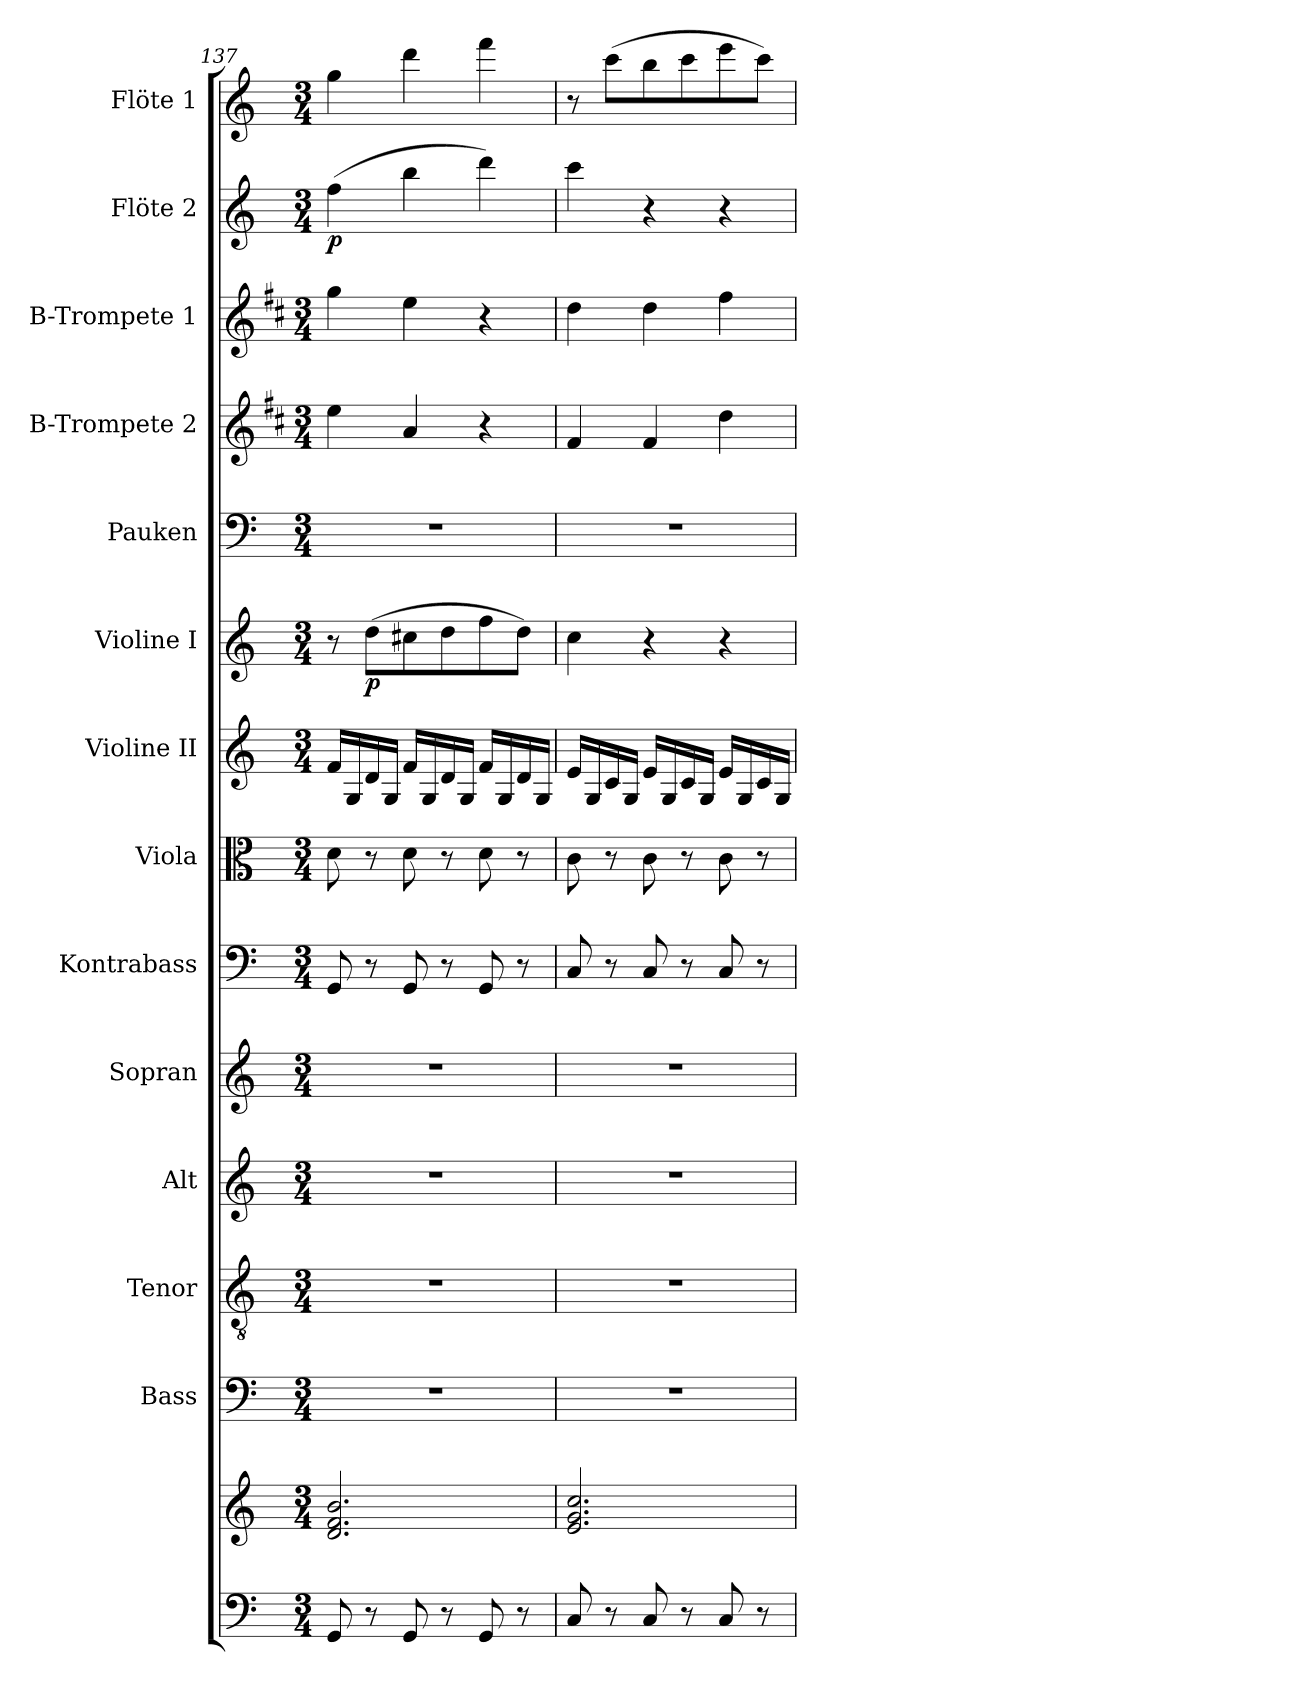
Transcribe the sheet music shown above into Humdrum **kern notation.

**kern	**kern	**kern	**kern	**kern	**kern	**kern	**kern	**kern	**kern	**dynam	**kern	**kern	**kern	**kern	**dynam	**kern
*part14	*part14	*part13	*part12	*part11	*part10	*part9	*part8	*part7	*part6	*part6	*part5	*part4	*part3	*part2	*part2	*part1
*staff15	*staff14	*staff13	*staff12	*staff11	*staff10	*staff9	*staff8	*staff7	*staff6	*staff6	*staff5	*staff4	*staff3	*staff2	*staff2	*staff1
*	*	*I"Bass	*I"Tenor	*I"Alt	*I"Sopran	*I"Kontrabass	*I"Viola	*I"Violine II	*I"Violine I	*	*I"Pauken	*I"B-Trompete 2	*I"B-Trompete 1	*I"Flöte 2	*	*I"Flöte 1
*	*	*I'B.	*I'T.	*I'A.	*I'S.	*I'Kb.	*I'Vla.	*I'Vl. II	*I'Vl. I	*	*I'Pk.	*I'B Trp. 2	*I'B Trp. 1	*I'Fl. 2	*	*I'Fl. 1
!!LO:PB:g=z
*clefF4	*clefG2	*clefF4	*clefGv2	*clefG2	*clefG2	*clefF4	*clefC3	*clefG2	*clefG2	*	*clefF4	*clefG2	*clefG2	*clefG2	*	*clefG2
*	*	*	*	*	*	*ITrd7c12	*	*	*	*	*	*ITrd1c2	*ITrd1c2	*	*	*
*k[]	*k[]	*k[]	*k[]	*k[]	*k[]	*k[]	*k[]	*k[]	*k[]	*	*k[]	*k[]	*k[]	*k[]	*	*k[]
*C:	*C:	*C:	*C:	*C:	*C:	*C:	*C:	*C:	*C:	*	*C:	*C:	*C:	*C:	*	*C:
*M3/4	*M3/4	*M3/4	*M3/4	*M3/4	*M3/4	*M3/4	*M3/4	*M3/4	*M3/4	*	*M3/4	*M3/4	*M3/4	*M3/4	*	*M3/4
=137	=137	=137	=137	=137	=137	=137	=137	=137	=137	=137	=137	=137	=137	=137	=137	=137
!	!	!	!	!	!	!	!	!	!	!	!	!	!	!	!LO:DY:b	!
8GG/	2.d/ 2.f/ 2.b/	2.r	2.r	2.r	2.r	8GGG/	8d\	16f/LL	8r	.	2.r	4dd\	4ff\	(>4ff\	p	4gg\
.	.	.	.	.	.	.	.	16G/	.	.	.	.	.	.	.	.
!	!	!	!	!	!	!	!	!	!	!LO:DY:b	!	!	!	!	!	!
8r	.	.	.	.	.	8r	8r	16d/	(>8dd\L	p	.	.	.	.	.	.
.	.	.	.	.	.	.	.	16G/JJ	.	.	.	.	.	.	.	.
8GG/	.	.	.	.	.	8GGG/	8d\	16f/LL	8cc#X\	.	.	4g/	4dd\	4bb\	.	4ddd\
.	.	.	.	.	.	.	.	16G/	.	.	.	.	.	.	.	.
8r	.	.	.	.	.	8r	8r	16d/	8dd\	.	.	.	.	.	.	.
.	.	.	.	.	.	.	.	16G/JJ	.	.	.	.	.	.	.	.
8GG/	.	.	.	.	.	8GGG/	8d\	16f/LL	8ff\	.	.	4r	4r	4ddd\)	.	4fff\
.	.	.	.	.	.	.	.	16G/	.	.	.	.	.	.	.	.
8r	.	.	.	.	.	8r	8r	16d/	8dd\J)	.	.	.	.	.	.	.
.	.	.	.	.	.	.	.	16G/JJ	.	.	.	.	.	.	.	.
=138	=138	=138	=138	=138	=138	=138	=138	=138	=138	=138	=138	=138	=138	=138	=138	=138
8C/	2.e/ 2.g/ 2.cc/	2.r	2.r	2.r	2.r	8CC/	8c\	16e/LL	4cc\	.	2.r	4e/	4cc\	4ccc\	.	8r
.	.	.	.	.	.	.	.	16G/	.	.	.	.	.	.	.	.
8r	.	.	.	.	.	8r	8r	16c/	.	.	.	.	.	.	.	(>8ccc\L
.	.	.	.	.	.	.	.	16G/JJ	.	.	.	.	.	.	.	.
8C/	.	.	.	.	.	8CC/	8c\	16e/LL	4r	.	.	4e/	4cc\	4r	.	8bb\
.	.	.	.	.	.	.	.	16G/	.	.	.	.	.	.	.	.
8r	.	.	.	.	.	8r	8r	16c/	.	.	.	.	.	.	.	8ccc\
.	.	.	.	.	.	.	.	16G/JJ	.	.	.	.	.	.	.	.
8C/	.	.	.	.	.	8CC/	8c\	16e/LL	4r	.	.	4cc\	4ee\	4r	.	8eee\
.	.	.	.	.	.	.	.	16G/	.	.	.	.	.	.	.	.
8r	.	.	.	.	.	8r	8r	16c/	.	.	.	.	.	.	.	8ccc\J)
.	.	.	.	.	.	.	.	16G/JJ	.	.	.	.	.	.	.	.
=	=	=	=	=	=	=	=	=	=	=	=	=	=	=	=	=
*-	*-	*-	*-	*-	*-	*-	*-	*-	*-	*-	*-	*-	*-	*-	*-	*-
